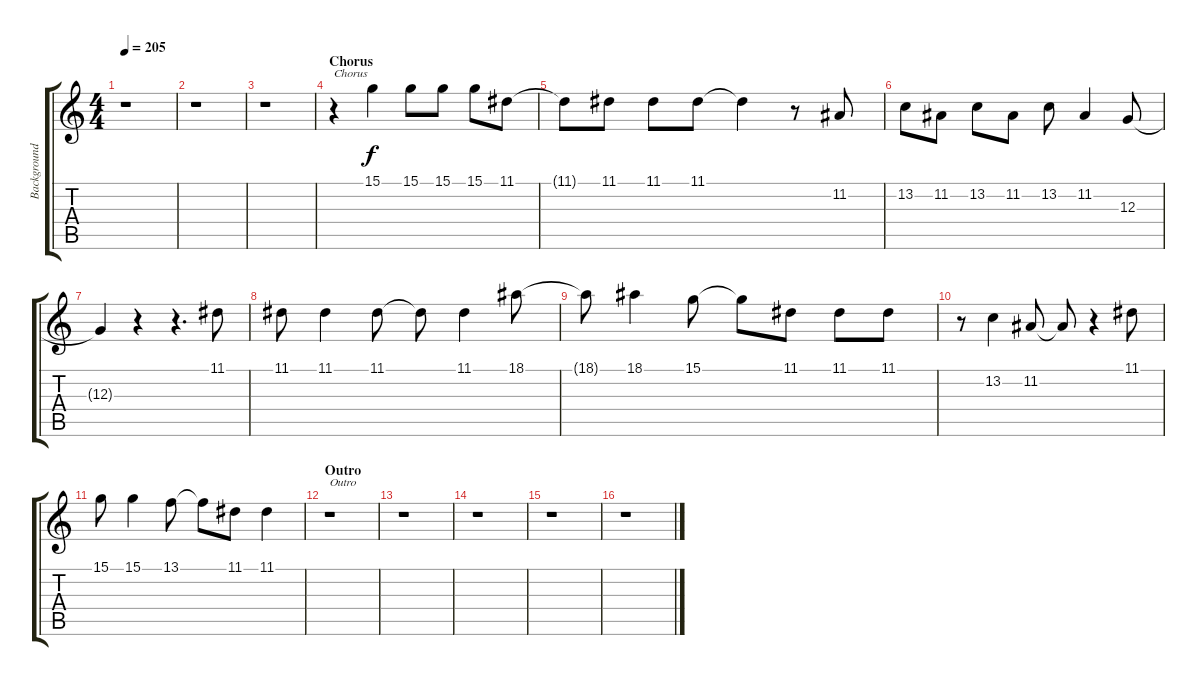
\track ("Background Voice" "Background") {instrument tenorsax}
\staff {score tabs}
\tuning (E4 B3 G3 D3 A2 E2) {hide}
\ts (4 4)
\tempo 205
\clef g2
\ks c
r.1{dy f} |
r.1 |
r.1 |
\section ("" "Chorus")
r.4{txt "Chorus"} 15.1.4 15.1.8 15.1.8 15.1.8 11.1.8 |
11.1{t}.8 11.1.8 11.1.8 11.1.8 11.1{t}.4 r.8 11.2.8 |
13.2.8 11.2.8 13.2.8 11.2.8 13.2.8 11.2.4 12.3.8 |
12.3{t}.4 r.4 r.4{d} 11.1.8 |
11.1.8 11.1.4 11.1.8 11.1{t}.8 11.1.4 18.1.8 |
18.1{t}.8 18.1.4 15.1.8 15.1{t}.8 11.1.8 11.1.8 11.1.8 |
r.8 13.2.4 11.2.8 11.2{t}.8 r.4 11.1.8 |
15.1.8 15.1.4 13.1.8 13.1{t}.8 11.1.8 11.1.4 |
\section ("" "Outro")
r.1{txt "Outro"} |
r.1 |
r.1 |
r.1 |
r.1
